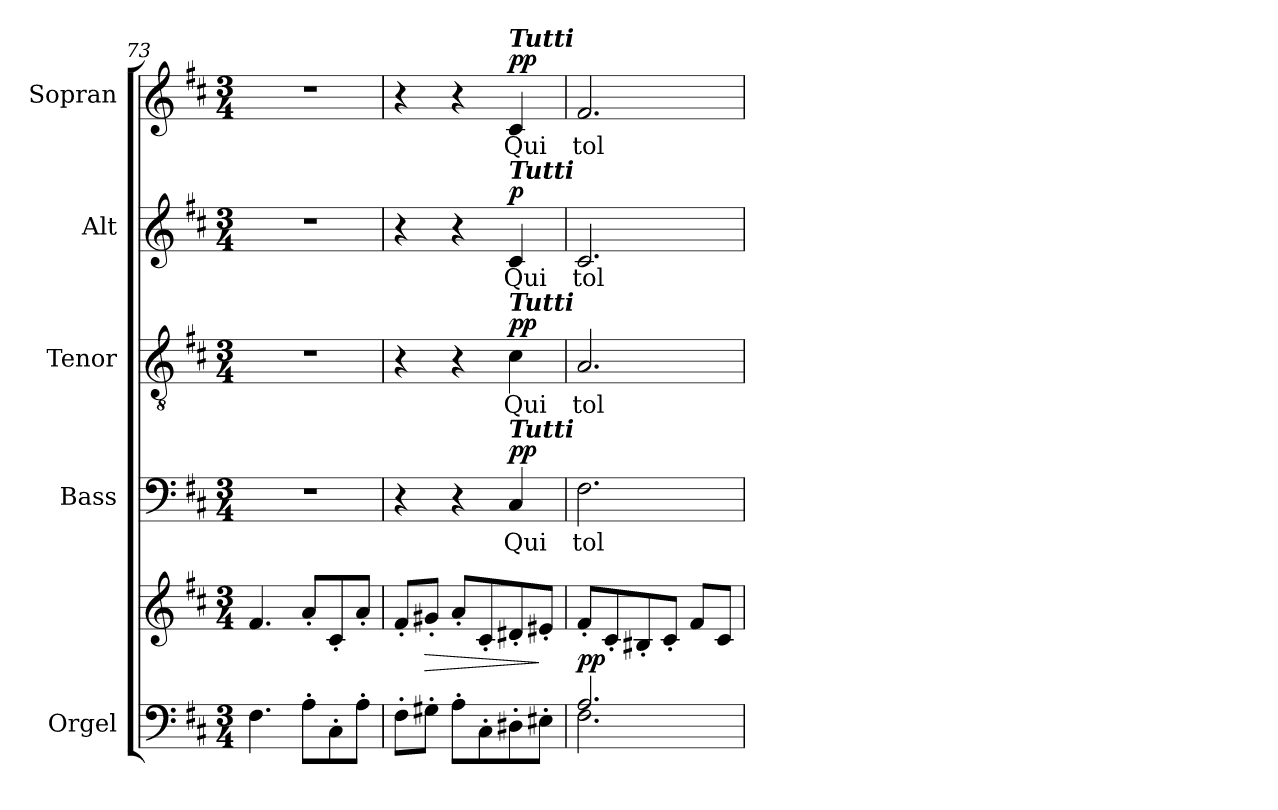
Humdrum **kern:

**kern	**kern	**dynam	**kern	**text	**dynam	**kern	**text	**dynam	**kern	**text	**dynam	**kern	**text	**dynam
*part5	*part5	*part5	*part4	*part4	*part4	*part3	*part3	*part3	*part2	*part2	*part2	*part1	*part1	*part1
*staff6	*staff5	*staff5/6	*staff4	*staff4	*staff4	*staff3	*staff3	*staff3	*staff2	*staff2	*staff2	*staff1	*staff1	*staff1
*I"Orgel	*	*	*I"Bass	*	*	*I"Tenor	*	*	*I"Alt	*	*	*I"Sopran	*	*
*I'Org.	*	*	*I'B.	*	*	*I'T.	*	*	*I'A.	*	*	*I'S.	*	*
*clefF4	*clefG2	*	*clefF4	*	*	*clefGv2	*	*	*clefG2	*	*	*clefG2	*	*
*k[f#c#]	*k[f#c#]	*	*k[f#c#]	*	*	*k[f#c#]	*	*	*k[f#c#]	*	*	*k[f#c#]	*	*
*D:	*D:	*	*D:	*	*	*D:	*	*	*D:	*	*	*D:	*	*
*M3/4	*M3/4	*	*M3/4	*	*	*M3/4	*	*	*M3/4	*	*	*M3/4	*	*
=73	=73	=73	=73	=73	=73	=73	=73	=73	=73	=73	=73	=73	=73	=73
4.F#\	4.f#/	.	2.r	.	.	2.r	.	.	2.r	.	.	2.r	.	.
8A'>\L	8a'</L	.	.	.	.	.	.	.	.	.	.	.	.	.
8C#'>\	8c#'</	.	.	.	.	.	.	.	.	.	.	.	.	.
8A'>\J	8a'</J	.	.	.	.	.	.	.	.	.	.	.	.	.
=74	=74	=74	=74	=74	=74	=74	=74	=74	=74	=74	=74	=74	=74	=74
8F#'>\L	8f#'</L	.	4r	.	.	4r	.	.	4r	.	.	4r	.	.
!	!	!LO:HP:b	!	!	!	!	!	!	!	!	!	!	!	!
8G#X'>\J	8g#X'</J	>	.	.	.	.	.	.	.	.	.	.	.	.
8A'>\L	8a'</L	.	4r	.	.	4r	.	.	4r	.	.	4r	.	.
8C#'>\	8c#'</	.	.	.	.	.	.	.	.	.	.	.	.	.
!	!	!	!	!	!	!	!	!	!	!	!	!LO:TX:a:Bi:t=Tutti	!	!
!	!	!	!	!	!	!	!	!	!LO:TX:a:Bi:t=Tutti	!	!	!	!	!
!	!	!	!	!	!	!LO:TX:a:Bi:t=Tutti	!	!	!	!	!	!	!	!
!	!	!	!LO:TX:a:Bi:t=Tutti	!	!	!	!	!	!	!	!	!	!	!
!	!	!	!	!LO:LY:b	!LO:DY:a	!	!LO:LY:b	!LO:DY:a	!	!LO:LY:b	!LO:DY:a	!	!LO:LY:b	!LO:DY:a
8D#X'>\	8d#X'</	.	4C#/	Qui	pp	4c#\	Qui	pp	4c#/	Qui	p	4c#/	Qui	pp
8E#X'>\J	8e#X'</J	]	.	.	.	.	.	.	.	.	.	.	.	.
=75	=75	=75	=75	=75	=75	=75	=75	=75	=75	=75	=75	=75	=75	=75
*^	*	*	*	*	*	*	*	*	*	*	*	*	*	*
!	!	!	!LO:DY:b	!	!LO:LY:b	!	!	!LO:LY:b	!	!	!LO:LY:b	!	!	!LO:LY:b	!
2.A/	2.F#\	8f#'</L	pp	2.F#\	tol-	.	2.A/	tol-	.	2.c#/	tol-	.	2.f#/	tol-	.
.	.	8c#'</	.	.	.	.	.	.	.	.	.	.	.	.	.
.	.	8B#X'</	.	.	.	.	.	.	.	.	.	.	.	.	.
.	.	8c#'</J	.	.	.	.	.	.	.	.	.	.	.	.	.
.	.	8f#/L	.	.	.	.	.	.	.	.	.	.	.	.	.
.	.	8c#/J	.	.	.	.	.	.	.	.	.	.	.	.	.
*v	*v	*	*	*	*	*	*	*	*	*	*	*	*	*	*
=	=	=	=	=	=	=	=	=	=	=	=	=	=	=
*-	*-	*-	*-	*-	*-	*-	*-	*-	*-	*-	*-	*-	*-	*-
